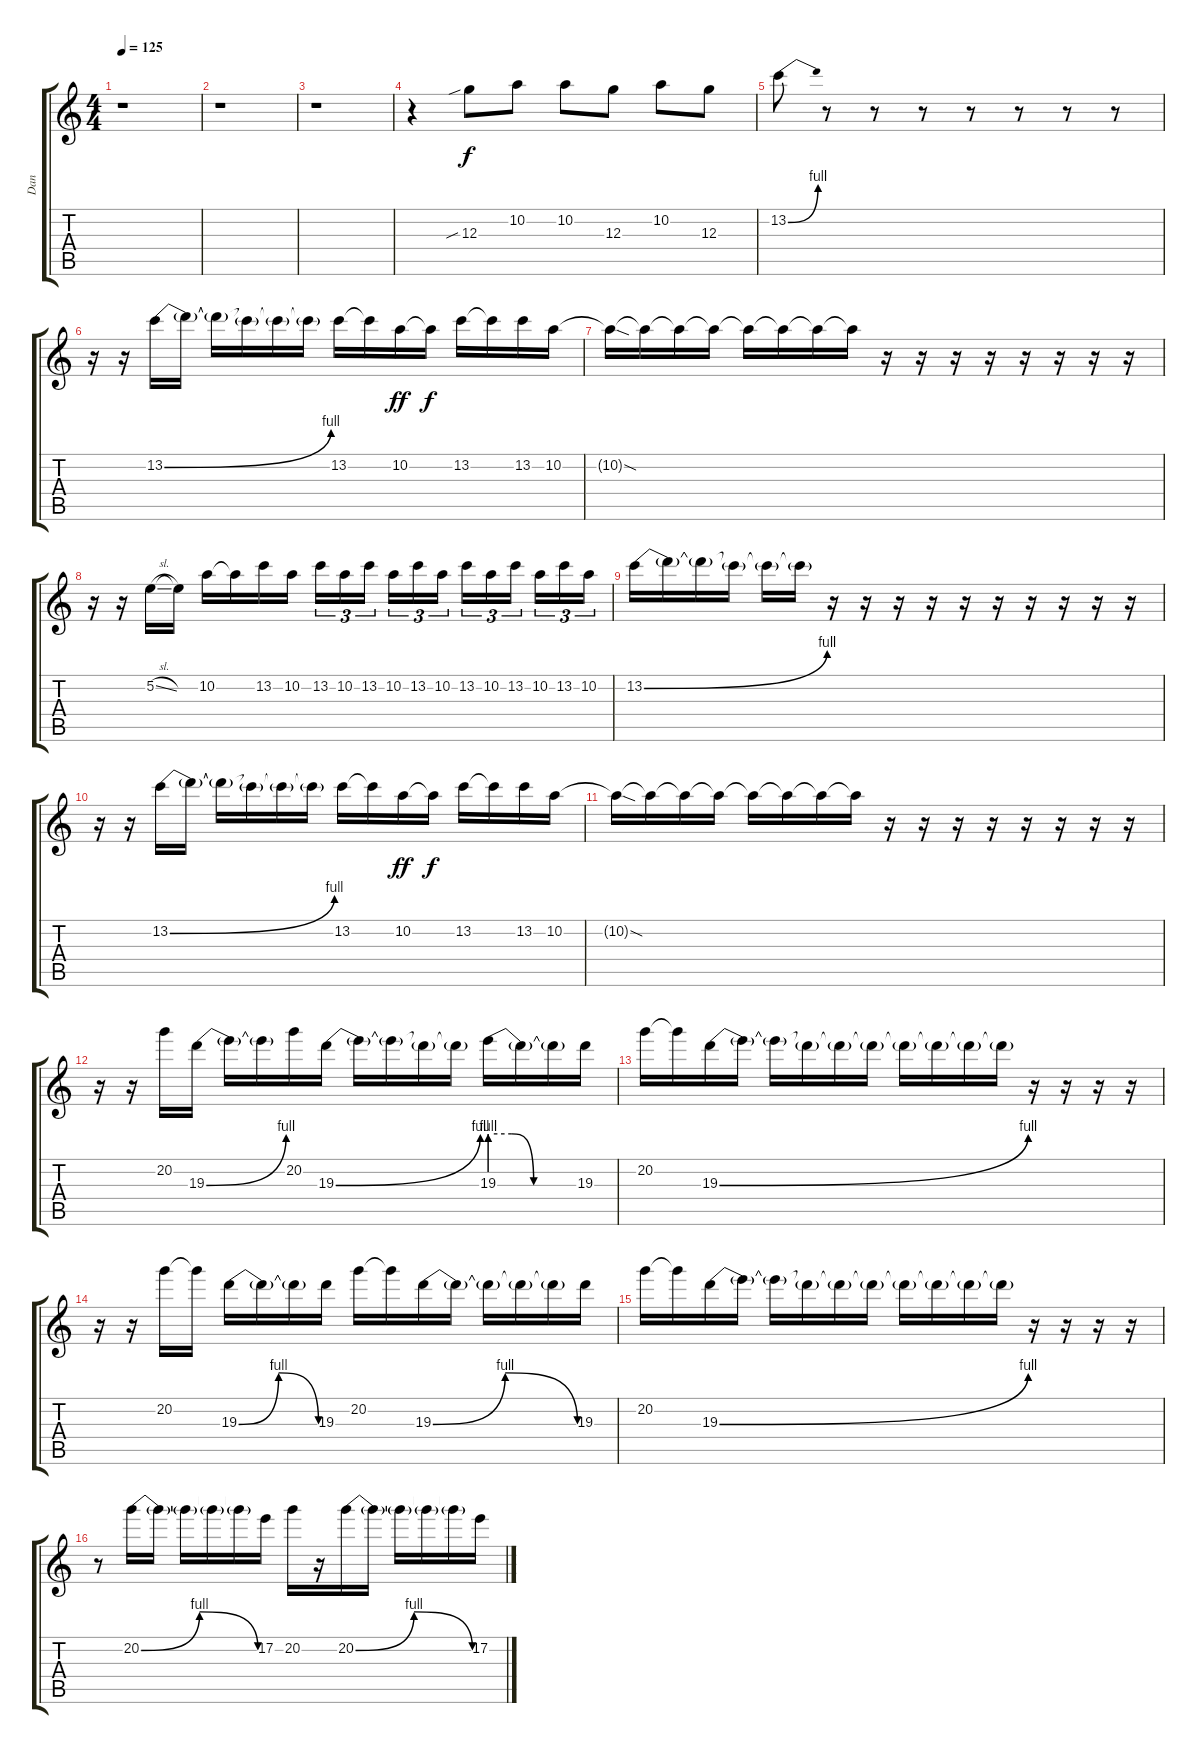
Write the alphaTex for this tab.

\track ("Dan" "Dan") {instrument overdrivenguitar}
\staff {score tabs}
\tuning (E4 B3 G3 D3 A2 E2) {hide}
\ts (4 4)
\tempo 125
\clef g2
\ks c
r.1{dy f} |
r.1 |
r.1 |
r.4 12.3{sib}.8{volume 16} 10.2.8 10.2.8 12.3.8 10.2.8 12.3.8 |
13.2{be (bend 0 0 60 4)}.8 r.8 r.8 r.8 r.8 r.8 r.8 r.8 |
r.16 r.16 13.2{be (bend 0 0 60 4)}.16 13.2{t}.16 13.2{t}.16 13.2{t}.16 13.2{t}.16 13.2{t}.16 13.2.16 13.2{t}.16 10.2.16{dy ff} 10.2{t}.16{dy f} 13.2.16 13.2{t}.16 13.2.16 10.2.16 |
10.2{sod t}.16 10.2{t}.16 10.2{t}.16 10.2{t}.16 10.2{t}.16 10.2{t}.16 10.2{t}.16 10.2{t}.16 r.16 r.16 r.16 r.16 r.16 r.16 r.16 r.16 |
r.16 r.16 5.2{sl}.16 5.2{t}.16 10.2.16 10.2{t}.16 13.2.16 10.2.16 13.2.16{tu (3 2)} 10.2.16{tu (3 2)} 13.2.16{tu (3 2) beam splitsecondary} 10.2.16{tu (3 2)} 13.2.16{tu (3 2)} 10.2.16{tu (3 2)} 13.2.16{tu (3 2)} 10.2.16{tu (3 2)} 13.2.16{tu (3 2) beam splitsecondary} 10.2.16{tu (3 2)} 13.2.16{tu (3 2)} 10.2.16{tu (3 2)} |
13.2{be (bend 0 0 60 4)}.16 13.2{t}.16 13.2{t}.16 13.2{t}.16 13.2{t}.16 13.2{t}.16 r.16 r.16 r.16 r.16 r.16 r.16 r.16 r.16 r.16 r.16 |
r.16 r.16 13.2{be (bend 0 0 60 4)}.16 13.2{t}.16 13.2{t}.16 13.2{t}.16 13.2{t}.16 13.2{t}.16 13.2.16 13.2{t}.16 10.2.16{dy ff} 10.2{t}.16{dy f} 13.2.16 13.2{t}.16 13.2.16 10.2.16 |
10.2{sod t}.16 10.2{t}.16 10.2{t}.16 10.2{t}.16 10.2{t}.16 10.2{t}.16 10.2{t}.16 10.2{t}.16 r.16 r.16 r.16 r.16 r.16 r.16 r.16 r.16 |
r.16 r.16 20.2.16 19.3{be (bend 0 0 60 4)}.16 19.3{t}.16 19.3{t}.16 20.2.16 19.3{be (bend 0 0 60 4)}.16 19.3{t}.16 19.3{t}.16 19.3{t}.16 19.3{t}.16 19.3{be (custom 0 4 15 4 30 0 60 0)}.16 19.3{t}.16 19.3{t}.16 19.3.16 |
20.2.16 20.2{t}.16 19.3{be (bend 0 0 60 4)}.16 19.3{t}.16 19.3{t}.16 19.3{t}.16 19.3{t}.16 19.3{t}.16 19.3{t}.16 19.3{t}.16 19.3{t}.16 19.3{t}.16 r.16 r.16 r.16 r.16 |
r.16 r.16 20.2.16 20.2{t}.16 19.3{be (bendrelease 0 0 15 4 38 4 60 0)}.16 19.3{t}.16 19.3{t}.16 19.3.16 20.2.16 20.2{t}.16 19.3{be (bendrelease 0 0 15 4 38 4 60 0)}.16 19.3{t}.16 19.3{t}.16 19.3{t}.16 19.3{t}.16 19.3.16 |
20.2.16 20.2{t}.16 19.3{be (bend 0 0 60 4)}.16 19.3{t}.16 19.3{t}.16 19.3{t}.16 19.3{t}.16 19.3{t}.16 19.3{t}.16 19.3{t}.16 19.3{t}.16 19.3{t}.16 r.16 r.16 r.16 r.16 |
r.8 20.2{be (bendrelease 0 0 22 4 31 4 60 0)}.16 20.2{t}.16 20.2{t}.16 20.2{t}.16 20.2{t}.16 17.2.16 20.2.16 r.16 20.2{be (bendrelease 0 0 15 4 15 4 60 0)}.16 20.2{t}.16 20.2{t}.16 20.2{t}.16 20.2{t}.16 17.2.16
